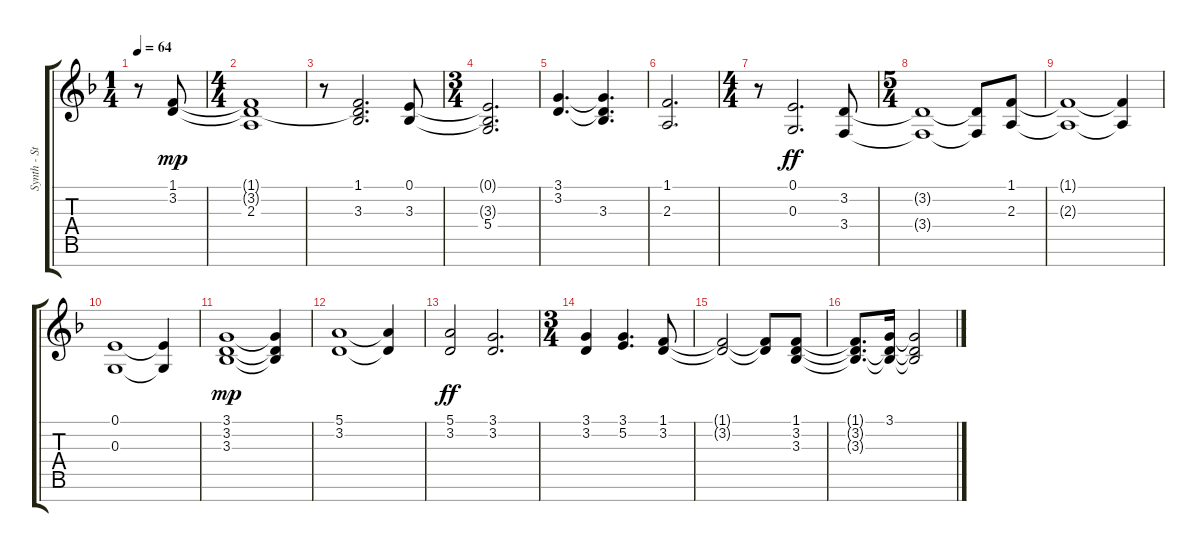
\track ("Synth - Strings_Rudess" "Synth - St") {instrument stringensemble2}
\staff {score tabs}
\tuning (E4 B3 G3 D3 A2 E2 B1) {hide}
\ts (1 4)
\tempo 64
\clef g2
\ks f
r.8{dy mp instrument stringensemble2} (1.1 3.2).8 |
\ts (4 4)
(1.1{t} 3.2{t} 2.3).1 |
r.8 (1.1 3.2{t} 3.3).2{d} (0.1 3.3).8 |
\ts (3 4)
(0.1{t} 3.3{t} 5.4).2{d} |
(3.1 3.2).4{d} (3.1{t} 3.2{t} 3.3).4{d} |
(1.1 2.3).2{d} |
\ts (4 4)
r.8 (0.1 0.3).2{d dy ff} (3.2 3.4).8 |
\ts (5 4)
(3.2{t} 3.4{t}).1 (3.2{t} 3.4{t}).8 (1.1 2.3).8 |
(1.1{t} 2.3{t}).1 (1.1{t} 2.3{t}).4 |
(0.1 0.3).1 (0.1{t} 0.3{t}).4 |
(3.1 3.2 3.3).1{dy mp} (3.1{t} 3.2{t} 3.3{t}).4 |
(5.1 3.2).1 (5.1{t} 3.2{t}).4 |
(5.1 3.2).2{dy ff} (3.1 3.2).2{d} |
\ts (3 4)
(3.1 3.2).4 (3.1 5.2).4{d} (1.1 3.2).8 |
(1.1{t} 3.2{t}).2 (1.1{t} 3.2{t}).8 (1.1 3.2 3.3).8 |
(1.1{t} 3.2{t} 3.3{t}).8{d} (3.1 3.2{t} 3.3{t}).16 (3.1{t} 3.2{t} 3.3{t}).2
